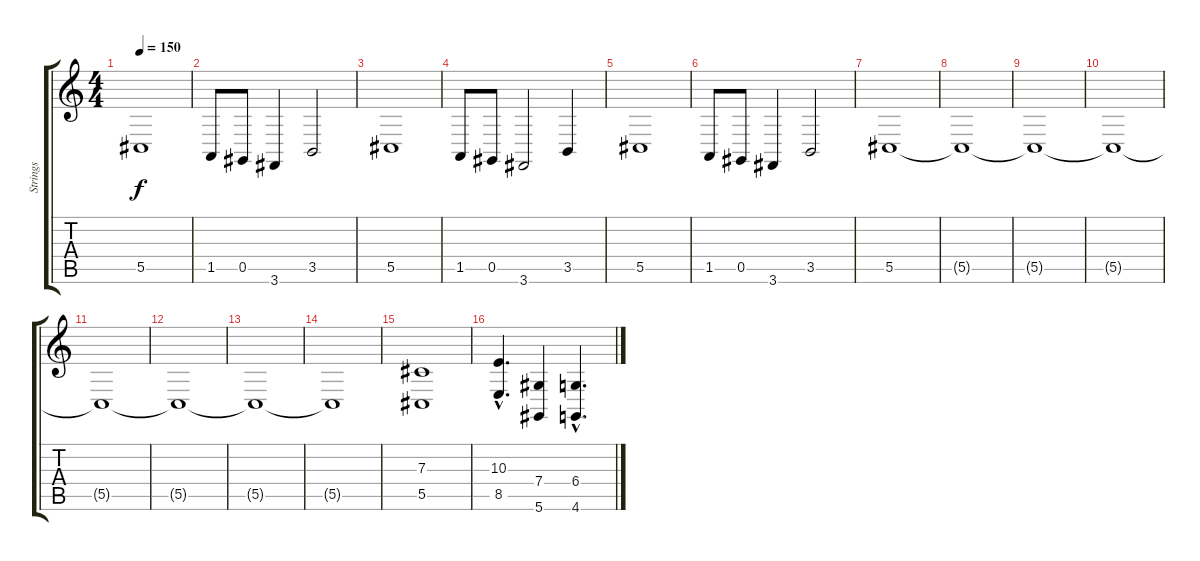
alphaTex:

\track ("Strings" "Strings") {instrument stringensemble1}
\staff {score tabs}
\tuning (Eb4 Bb3 Gb3 Db3 Ab2 Eb2) {hide}
\ts (4 4)
\tempo 150
\clef g2
\ks c
5.5.1{dy f} |
1.5.8 0.5.8 3.6.4 3.5.2 |
5.5.1 |
1.5.8 0.5.8 3.6.2 3.5.4 |
5.5.1 |
1.5.8 0.5.8 3.6.4 3.5.2 |
5.5.1 |
5.5{t}.1 |
5.5{t}.1 |
5.5{t}.1 |
5.5{t}.1 |
5.5{t}.1 |
5.5{t}.1 |
5.5{t}.1 |
(7.3 5.5).1 |
(10.3{hac} 8.5{hac}).4{d} (7.4 5.6).4 (6.4{hac} 4.6{hac}).4{d}
